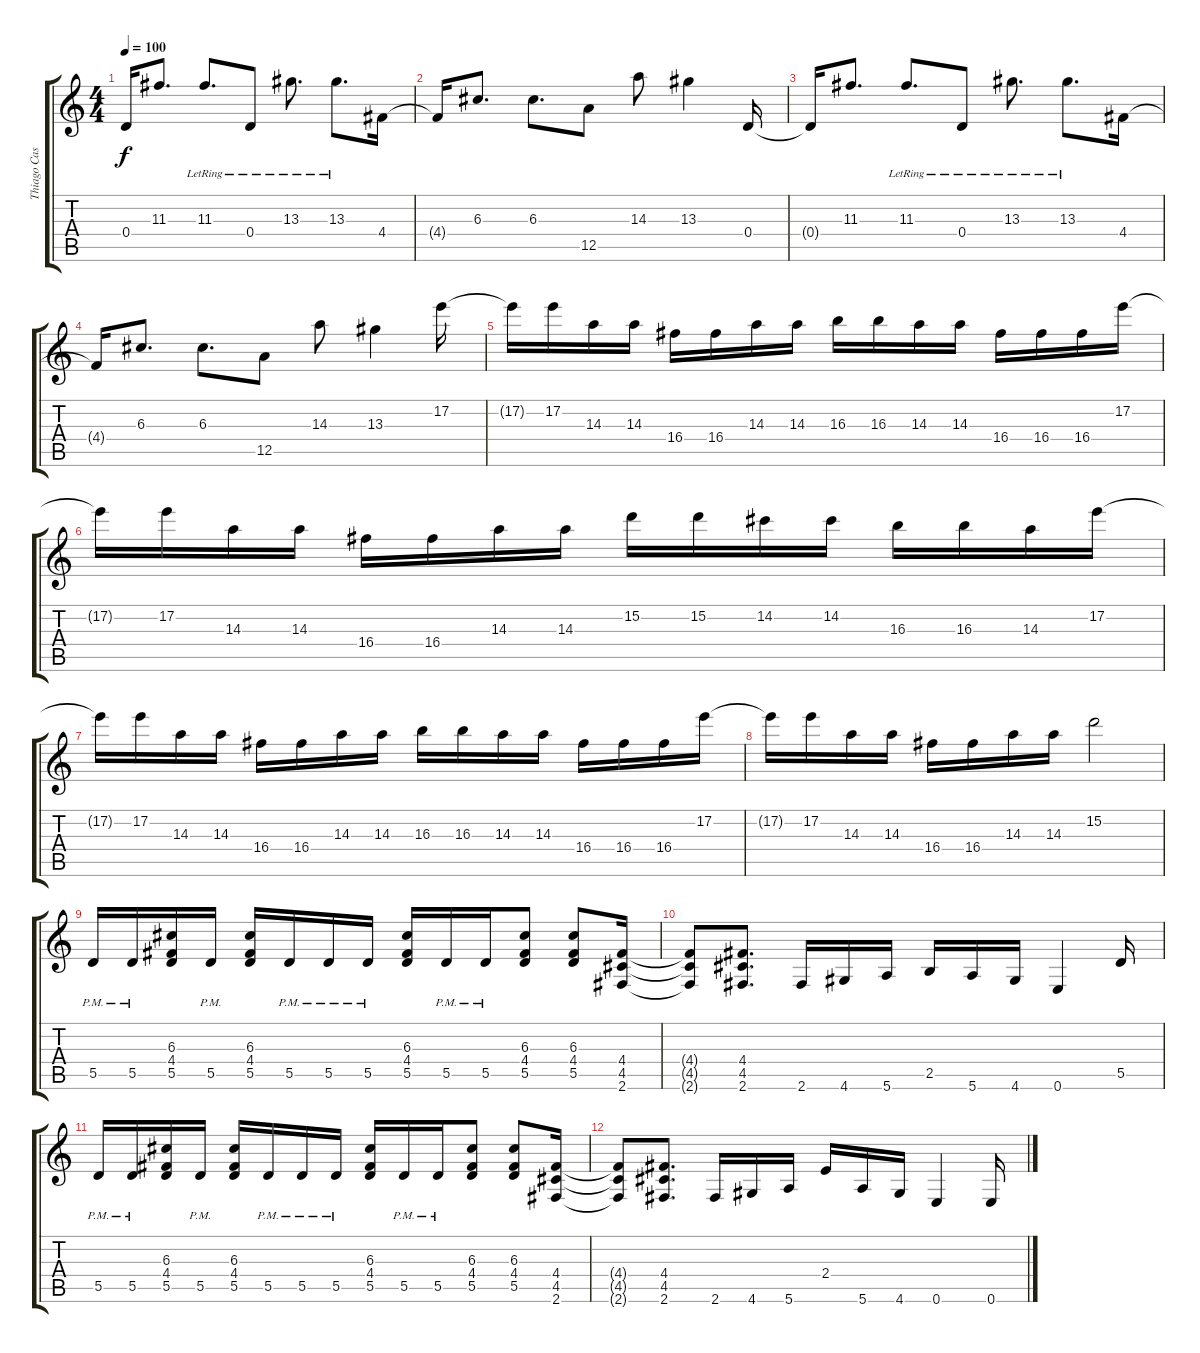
\track ("Thiago Castanho" "Thiago Cas") {instrument distortionguitar}
\staff {score tabs}
\tuning (E4 B3 G3 D3 A2 E2) {hide}
\ts (4 4)
\tempo 100
\clef g2
\ks c
0.4{t}.16{dy f} 11.3.8{d} 11.3{lr}.8{d} 0.4{lr}.8 13.3{lr}.8{d} 13.3{lr}.8{d} 4.4.16 |
4.4{t}.16 6.3.8{d} 6.3.8{d} 12.5.8 14.3.8 13.3.4 0.4.16 |
0.4{t}.16 11.3.8{d} 11.3{lr}.8{d} 0.4{lr}.8 13.3{lr}.8{d} 13.3{lr}.8{d} 4.4.16 |
4.4{t}.16 6.3.8{d} 6.3.8{d} 12.5.8 14.3.8 13.3.4 17.2.16 |
17.2{t}.16 17.2.16 14.3.16 14.3.16 16.4.16 16.4.16 14.3.16 14.3.16 16.3.16 16.3.16 14.3.16 14.3.16 16.4.16 16.4.16 16.4.16 17.2.16 |
17.2{t}.16 17.2.16 14.3.16 14.3.16 16.4.16 16.4.16 14.3.16 14.3.16 15.2.16 15.2.16 14.2.16 14.2.16 16.3.16 16.3.16 14.3.16 17.2.16 |
17.2{t}.16 17.2.16 14.3.16 14.3.16 16.4.16 16.4.16 14.3.16 14.3.16 16.3.16 16.3.16 14.3.16 14.3.16 16.4.16 16.4.16 16.4.16 17.2.16 |
17.2{t}.16 17.2.16 14.3.16 14.3.16 16.4.16 16.4.16 14.3.16 14.3.16 15.2.2 |
5.5{pm}.16 5.5{pm}.16 (6.3 4.4 5.5).16 5.5{pm}.16 (6.3 4.4 5.5).16 5.5{pm}.16 5.5{pm}.16 5.5{pm}.16 (6.3 4.4 5.5).16 5.5{pm}.16 5.5{pm}.16 (6.3 4.4 5.5).8 (6.3 4.4 5.5).8 (4.4 4.5 2.6).16 |
(4.4{t} 4.5{t} 2.6{t}).8 (4.4 4.5 2.6).8{d} 2.6.16 4.6.16 5.6.16 2.5.16 5.6.16 4.6.16 0.6.4 5.5.16 |
5.5{pm}.16 5.5{pm}.16 (6.3 4.4 5.5).16 5.5{pm}.16 (6.3 4.4 5.5).16 5.5{pm}.16 5.5{pm}.16 5.5{pm}.16 (6.3 4.4 5.5).16 5.5{pm}.16 5.5{pm}.16 (6.3 4.4 5.5).8 (6.3 4.4 5.5).8 (4.4 4.5 2.6).16 |
(4.4{t} 4.5{t} 2.6{t}).8 (4.4 4.5 2.6).8{d} 2.6.16 4.6.16 5.6.16 2.4.16 5.6.16 4.6.16 0.6.4 0.6.16
